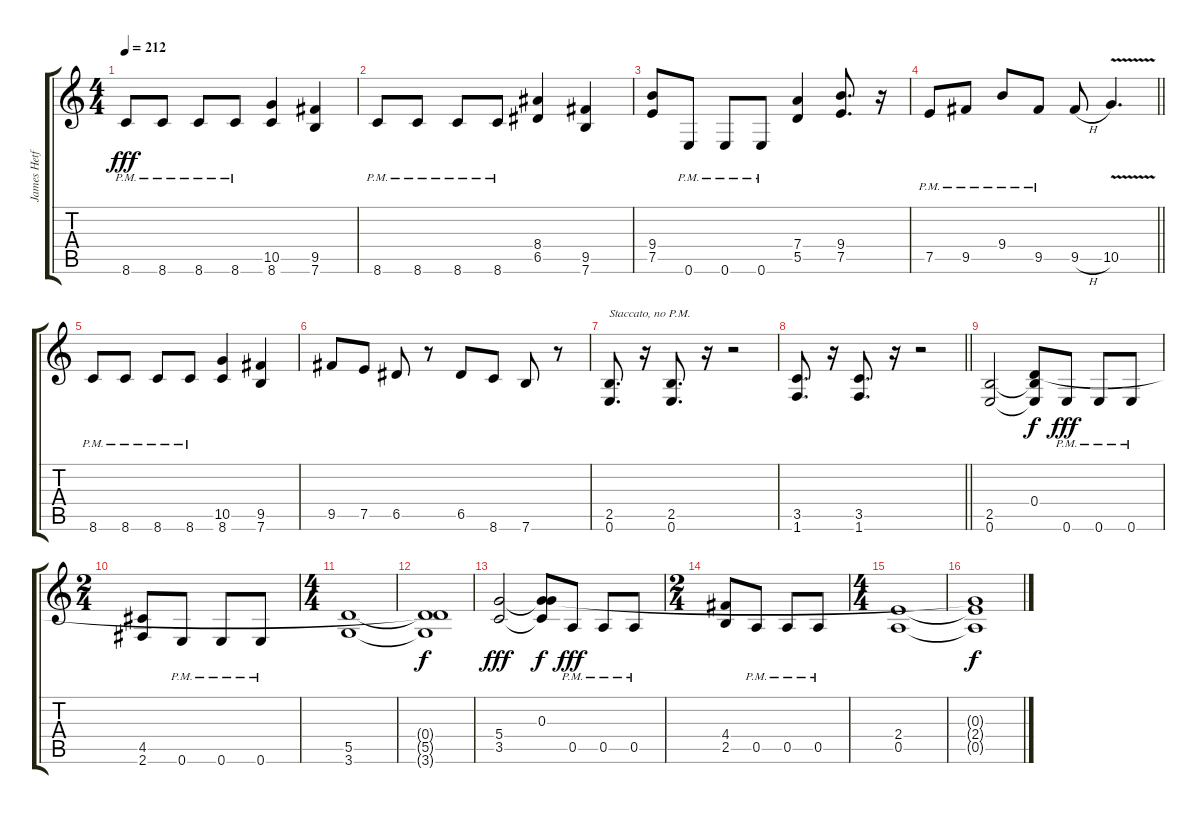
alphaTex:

\track ("James Hetfeild" "James Hetf") {instrument distortionguitar}
\staff {score tabs}
\tuning (E4 B3 G3 D3 A2 E2) {hide}
\ts (4 4)
\tempo 212
\clef g2
\ks c
8.6{pm}.8{dy fff} 8.6{pm}.8 8.6{pm}.8 8.6{pm}.8 (10.5 8.6).4 (9.5 7.6).4 |
8.6{pm}.8 8.6{pm}.8 8.6{pm}.8 8.6{pm}.8 (8.4 6.5).4 (9.5 7.6).4 |
(9.4 7.5).8 0.6{pm}.8 0.6{pm}.8 0.6{pm}.8 (7.4 5.5).4 (9.4 7.5).8{d} r.16 |
\barLineRight lightlight
7.5{pm}.8 9.5{pm}.8 9.4{pm}.8 9.5{pm}.8 9.5{h}.8 10.5{v}.4{d} |
8.6{pm}.8 8.6{pm}.8 8.6{pm}.8 8.6{pm}.8 (10.5 8.6).4 (9.5 7.6).4 |
9.5.8 7.5.8 6.5.8 r.8 6.5.8 8.6.8 7.6.8 r.8 |
(2.5 0.6).8{d txt "Staccato, no P.M."} r.16 (2.5 0.6).8{d} r.16 r.2 |
\barLineRight lightlight
(3.5 1.6).8{d} r.16 (3.5 1.6).8{d} r.16 r.2 |
(2.5 0.6).2 (0.4 2.5{t} 0.6{t}).8{dy f} 0.6{pm}.8{dy fff} 0.6{pm}.8 0.6{pm}.8 |
\ts (2 4)
(4.5 2.6).8 0.6{pm}.8 0.6{pm}.8 0.6{pm}.8 |
\ts (4 4)
(5.5 3.6).1 |
(0.4{t} 5.5{t} 3.6{t}).1{dy f} |
(5.4 3.5).2{dy fff} (0.3 5.4{t} 3.5{t}).8{dy f} 0.5{pm}.8{dy fff} 0.5{pm}.8 0.5{pm}.8 |
\ts (2 4)
(4.4 2.5).8 0.5{pm}.8 0.5{pm}.8 0.5{pm}.8 |
\ts (4 4)
(2.4 0.5).1 |
(0.3{t} 2.4{t} 0.5{t}).1{dy f}
